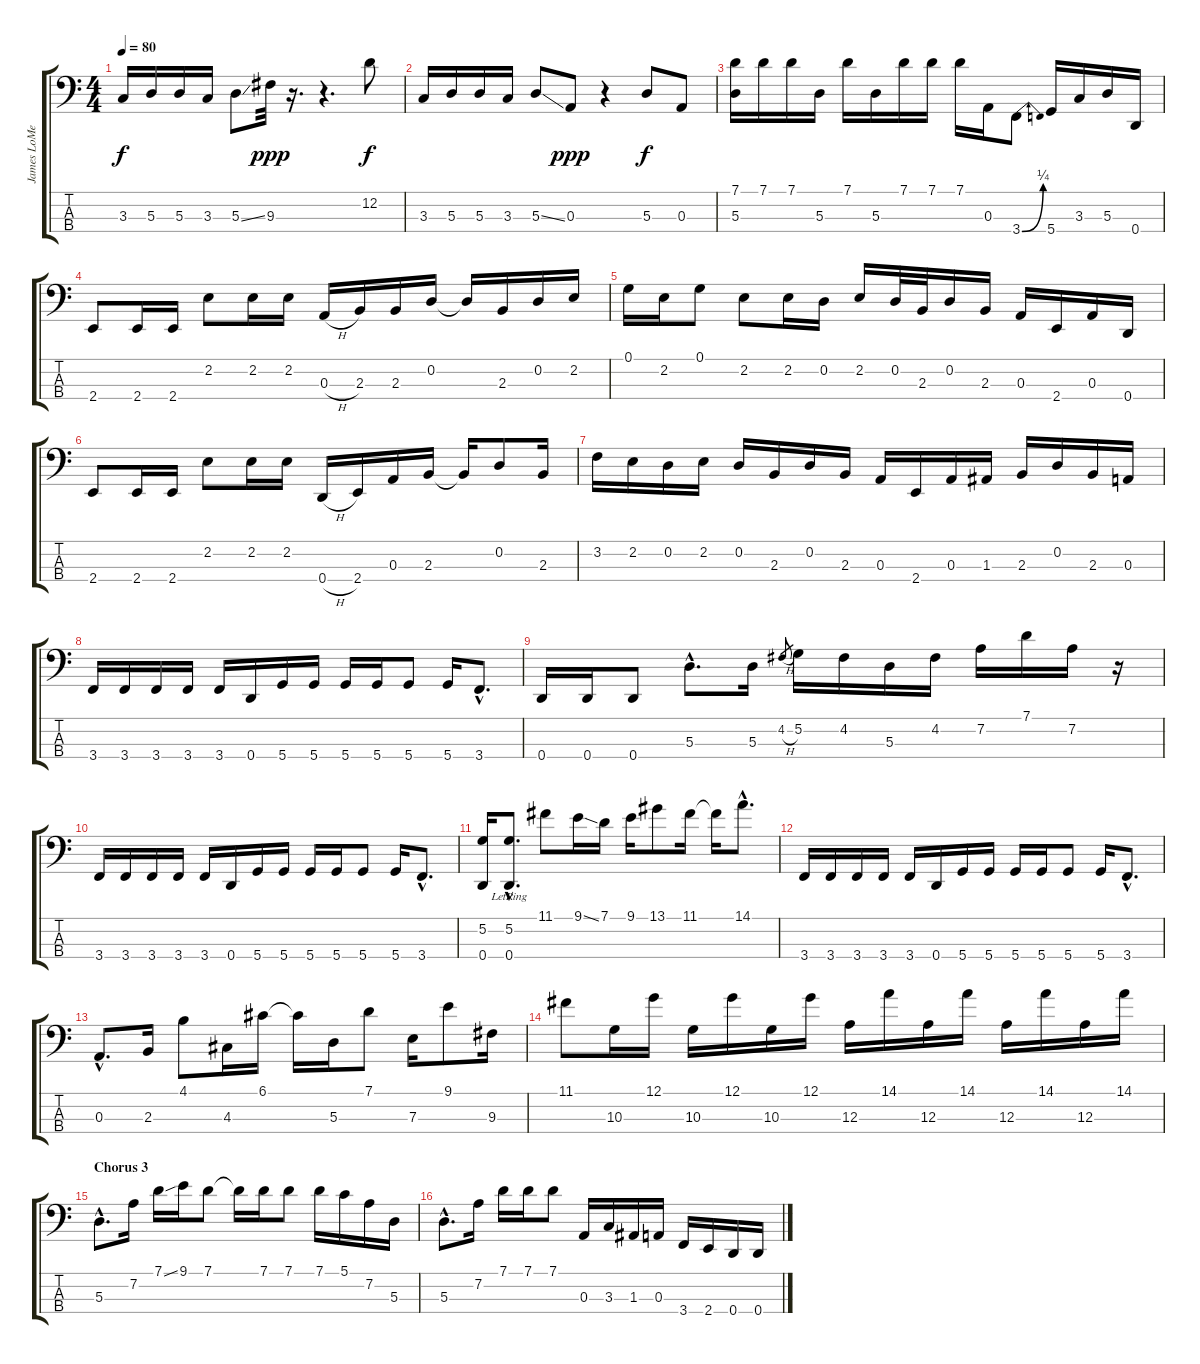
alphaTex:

\track ("James LoMenzo (Bass)" "James LoMe") {instrument electricbassfinger}
\staff {score tabs}
\tuning (G2 D2 A1 D1) {hide}
\ts (4 4)
\tempo 80
\clef f4
\ks c
3.3.16{dy f} 5.3.16 5.3.16 3.3.16 5.3{ss}.8 9.3.32{dy ppp} r.16{d} r.4{d} 12.2.8{dy f} |
3.3.16 5.3.16 5.3.16 3.3.16 5.3{ss}.8 0.3.8{dy ppp} r.4 5.3.8{dy f} 0.3.8 |
(7.1 5.3).16 7.1.16 7.1.16 5.3.16 7.1.16 5.3.16 7.1.16 7.1.16 7.1.16 0.3.16 3.4{be (bend 0 0 60 1)}.8 5.4.16 3.3.16 5.3.16 0.4.16 |
2.4.8 2.4.16 2.4.16 2.2.8 2.2.16 2.2.16 0.3{h}.16 2.3.16 2.3.16 0.2.16 0.2{t}.16 2.3.16 0.2.16 2.2.16 |
0.1.16 2.2.16 0.1.8 2.2.8 2.2.16 0.2.16 2.2.16 0.2.32 2.3.32 0.2.16 2.3.16 0.3.16 2.4.16 0.3.16 0.4.16 |
2.4.8 2.4.16 2.4.16 2.2.8 2.2.16 2.2.16 0.4{h}.16 2.4.16 0.3.16 2.3.16 2.3{t}.16 0.2.8 2.3.16 |
3.2.16 2.2.16 0.2.16 2.2.16 0.2.16 2.3.16 0.2.16 2.3.16 0.3.16 2.4.16 0.3.16 1.3.16 2.3.16 0.2.16 2.3.16 0.3.16 |
3.4.16 3.4.16 3.4.16 3.4.16 3.4.16 0.4.16 5.4.16 5.4.16 5.4.16 5.4.16 5.4.8 5.4.16 3.4{hac}.8{d} |
0.4.16 0.4.16 0.4.8 5.3{hac}.8{d} 5.3.16 4.2{h}.8{gr} 5.2.16 4.2.16 5.3.16 4.2.16 7.2.16 7.1.16 7.2.16 r.16 |
3.4.16 3.4.16 3.4.16 3.4.16 3.4.16 0.4.16 5.4.16 5.4.16 5.4.16 5.4.16 5.4.8 5.4.16 3.4{hac}.8{d} |
(5.2 0.4).16 (5.2{hac lr} 0.4{hac lr}).8{d} 11.1.8 9.1{ss}.16 7.1.16 9.1.16 13.1.8 11.1.16 11.1{t}.16 14.1{hac}.8{d} |
3.4.16 3.4.16 3.4.16 3.4.16 3.4.16 0.4.16 5.4.16 5.4.16 5.4.16 5.4.16 5.4.8 5.4.16 3.4{hac}.8{d} |
0.3{hac}.8{d} 2.3.16 4.1.8 4.3.16 6.1.16 6.1{t}.16 5.3.16 7.1.8 7.3.16 9.1.8 9.3.16 |
11.1.8 10.3.16 12.1.16 10.3.16 12.1.16 10.3.16 12.1.16 12.3.16 14.1.16 12.3.16 14.1.16 12.3.16 14.1.16 12.3.16 14.1.16 |
\section ("" "Chorus 3")
5.3{hac}.8{d} 7.2.16 7.1{ss}.16 9.1.16 7.1.8 7.1{t}.16 7.1.16 7.1.8 7.1.16 5.1.16 7.2.16 5.3.16 |
5.3{hac}.8{d} 7.2.16 7.1.16 7.1.16 7.1.8 0.3.16 3.3.16 1.3.16 0.3.16 3.4.16 2.4.16 0.4.16 0.4.16
